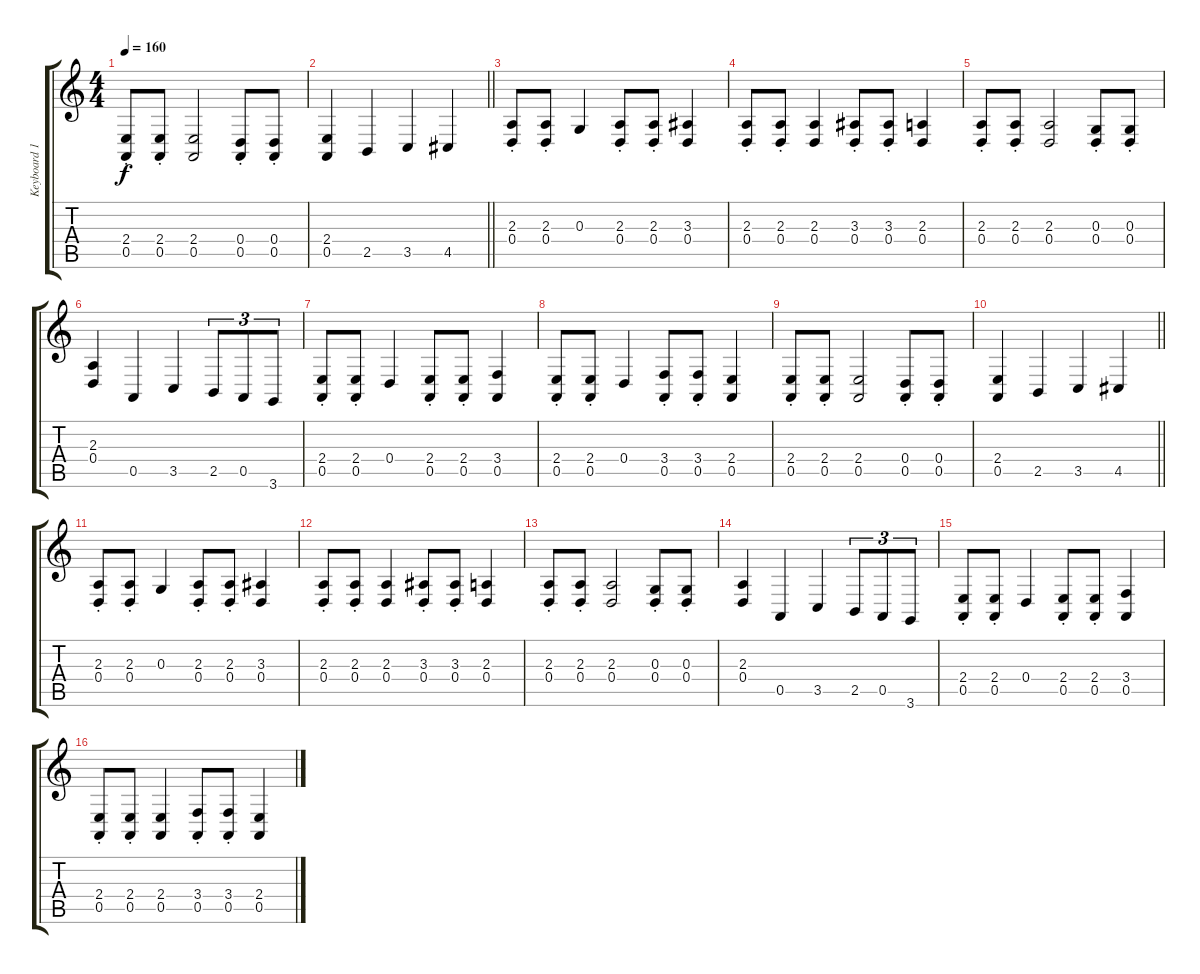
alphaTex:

\track ("Keyboard 1" "Keyboard 1") {instrument drawbarorgan}
\staff {score tabs}
\tuning (E4 B3 G3 D3 A2 E2) {hide}
\ts (4 4)
\tempo 160
\clef g2
\ks c
(2.4{st} 0.5{st}).8{dy f} (2.4{st} 0.5{st}).8 (2.4 0.5).2 (0.4{st} 0.5{st}).8 (0.4{st} 0.5{st}).8 |
\barLineRight lightlight
(2.4 0.5).4 2.5.4 3.5.4 4.5.4 |
(2.3{st} 0.4{st}).8 (2.3{st} 0.4{st}).8 0.3.4 (2.3{st} 0.4{st}).8 (2.3{st} 0.4{st}).8 (3.3 0.4).4 |
(2.3{st} 0.4{st}).8 (2.3{st} 0.4{st}).8 (2.3 0.4).4 (3.3{st} 0.4{st}).8 (3.3{st} 0.4{st}).8 (2.3 0.4).4 |
(2.3{st} 0.4{st}).8 (2.3{st} 0.4{st}).8 (2.3 0.4).2 (0.3{st} 0.4{st}).8 (0.3{st} 0.4{st}).8 |
(2.3 0.4).4 0.5.4 3.5.4 2.5.8{tu (3 2)} 0.5.8{tu (3 2)} 3.6.8{tu (3 2)} |
(2.4{st} 0.5{st}).8 (2.4{st} 0.5{st}).8 0.4.4 (2.4{st} 0.5{st}).8 (2.4{st} 0.5{st}).8 (3.4 0.5).4 |
(2.4{st} 0.5{st}).8 (2.4{st} 0.5{st}).8 0.4.4 (3.4 0.5{st}).8 (3.4 0.5{st}).8 (2.4 0.5).4 |
(2.4{st} 0.5{st}).8 (2.4{st} 0.5{st}).8 (2.4 0.5).2 (0.4{st} 0.5{st}).8 (0.4{st} 0.5{st}).8 |
\barLineRight lightlight
(2.4 0.5).4 2.5.4 3.5.4 4.5.4 |
(2.3{st} 0.4{st}).8 (2.3{st} 0.4{st}).8 0.3.4 (2.3{st} 0.4{st}).8 (2.3{st} 0.4{st}).8 (3.3 0.4).4 |
(2.3{st} 0.4{st}).8 (2.3{st} 0.4{st}).8 (2.3 0.4).4 (3.3{st} 0.4{st}).8 (3.3{st} 0.4{st}).8 (2.3 0.4).4 |
(2.3{st} 0.4{st}).8 (2.3{st} 0.4{st}).8 (2.3 0.4).2 (0.3{st} 0.4{st}).8 (0.3{st} 0.4{st}).8 |
(2.3 0.4).4 0.5.4 3.5.4 2.5.8{tu (3 2)} 0.5.8{tu (3 2)} 3.6.8{tu (3 2)} |
(2.4{st} 0.5{st}).8 (2.4{st} 0.5{st}).8 0.4.4 (2.4{st} 0.5{st}).8 (2.4{st} 0.5{st}).8 (3.4 0.5).4 |
(2.4{st} 0.5{st}).8 (2.4{st} 0.5{st}).8 (2.4 0.5).4 (3.4{st} 0.5{st}).8 (3.4{st} 0.5{st}).8 (2.4 0.5).4
